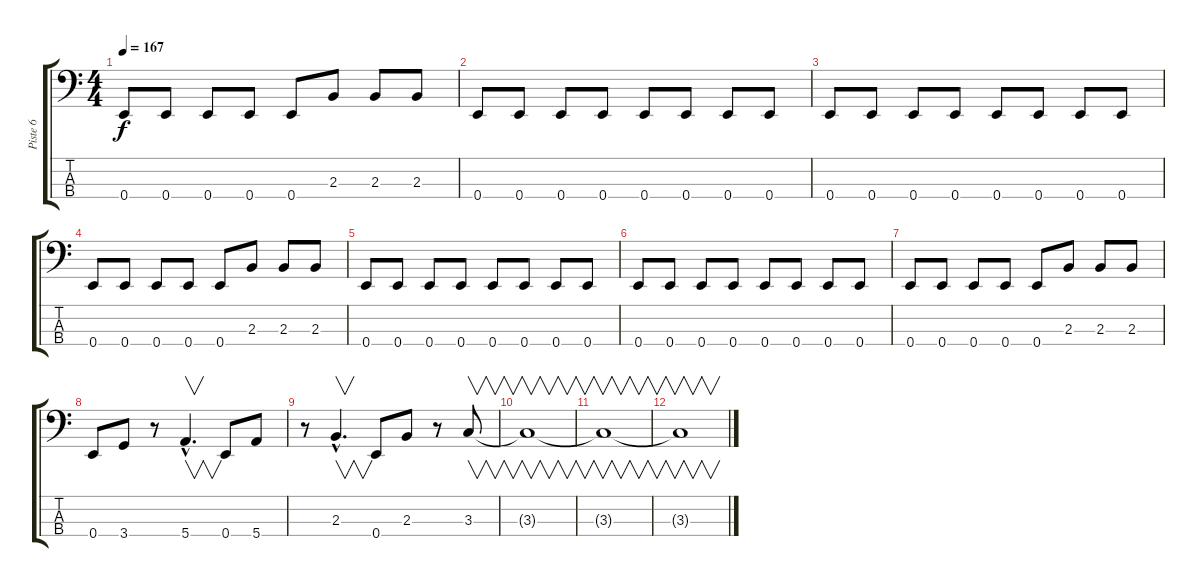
\track ("Piste 6" "Piste 6") {instrument electricbasspick}
\staff {score tabs}
\tuning (G2 D2 A1 E1) {hide}
\ts (4 4)
\tempo 167
\clef f4
\ks c
0.4.8{dy f} 0.4.8 0.4.8 0.4.8 0.4.8 2.3.8 2.3.8 2.3.8 |
0.4.8{volume 12} 0.4.8 0.4.8 0.4.8 0.4.8 0.4.8 0.4.8 0.4.8 |
0.4.8 0.4.8 0.4.8 0.4.8 0.4.8 0.4.8 0.4.8 0.4.8 |
0.4.8 0.4.8 0.4.8 0.4.8 0.4.8 2.3.8 2.3.8 2.3.8 |
0.4.8{volume 12} 0.4.8 0.4.8 0.4.8 0.4.8 0.4.8 0.4.8 0.4.8 |
0.4.8 0.4.8 0.4.8 0.4.8 0.4.8 0.4.8 0.4.8 0.4.8 |
0.4.8 0.4.8 0.4.8 0.4.8 0.4.8 2.3.8 2.3.8 2.3.8 |
0.4.8 3.4.8 r.8 5.4{hac}.4{v d} 0.4.8 5.4.8 |
r.8 2.3{hac}.4{v d} 0.4.8 2.3.8 r.8 3.3.8{v} |
3.3{t}.1{v volume 7} |
3.3{t}.1{v volume 1} |
3.3{t}.1{v}
